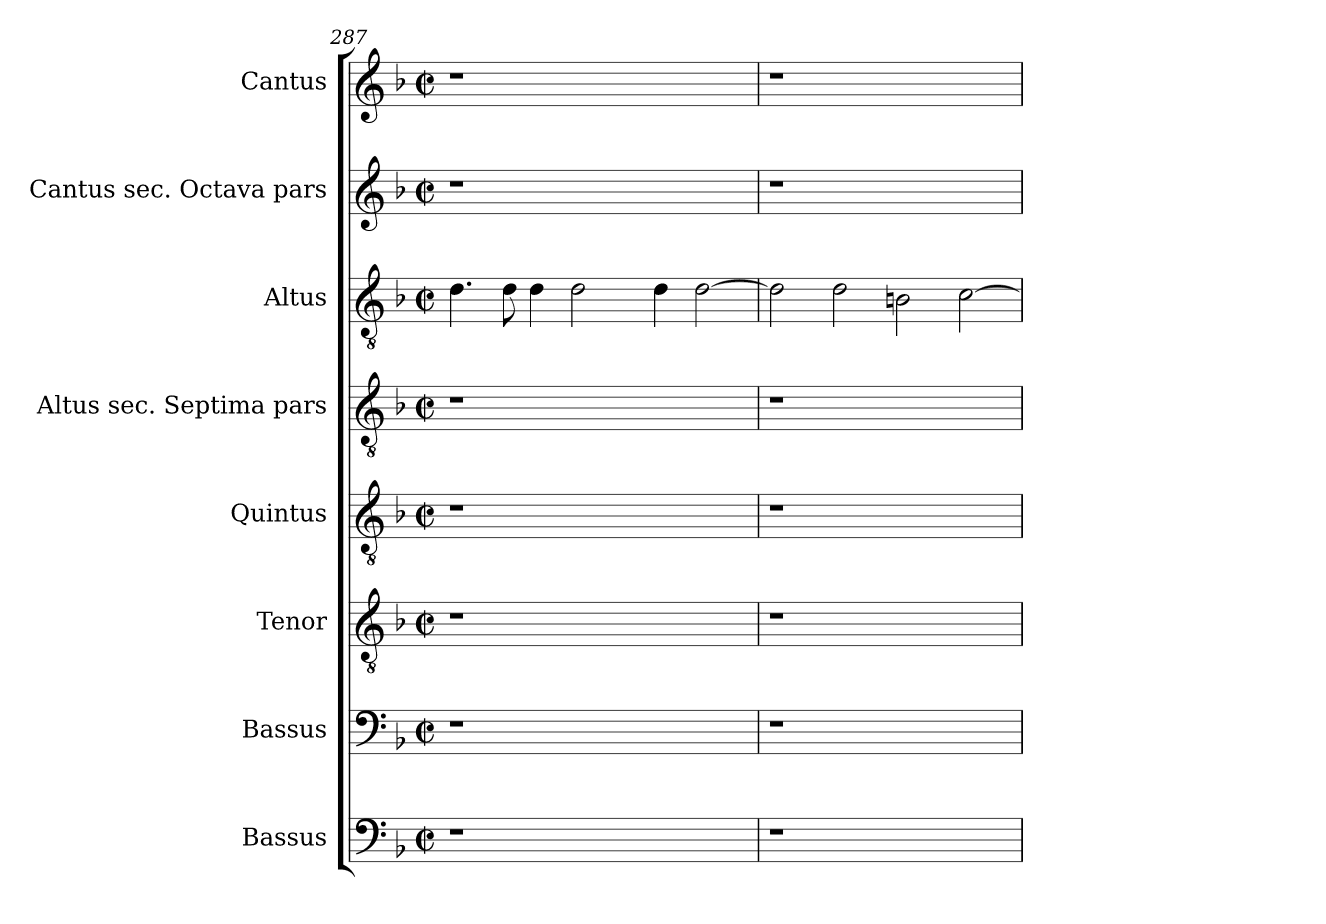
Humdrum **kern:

**kern	**kern	**kern	**kern	**kern	**kern	**kern	**kern
*part8	*part7	*part6	*part5	*part4	*part3	*part2	*part1
*staff8	*staff7	*staff6	*staff5	*staff4	*staff3	*staff2	*staff1
*I"Bassus	*I"Bassus	*I"Tenor	*I"Quintus	*I"Altus sec. Septima pars	*I"Altus	*I"Cantus sec. Octava pars	*I"Cantus
*	*I'Bassus	*I'Tenor	*I'Quintus	*	*I'Altus	*	*I'Cantus
*clefF4	*clefF4	*clefGv2	*clefGv2	*clefGv2	*clefGv2	*clefG2	*clefG2
*k[b-]	*k[b-]	*k[b-]	*k[b-]	*k[b-]	*k[b-]	*k[b-]	*k[b-]
*F:	*F:	*F:	*F:	*F:	*F:	*F:	*F:
*M2/2	*M2/2	*M2/2	*M2/2	*M2/2	*M2/2	*M2/2	*M2/2
*met(c|)	*met(c|)	*met(c|)	*met(c|)	*met(c|)	*met(c|)	*met(c|)	*met(c|)
=287	=287	=287	=287	=287	=287	=287	=287
1r	1r	1r	1r	1r	4.d\	1r	1r
.	.	.	.	.	8d\	.	.
.	.	.	.	.	4d\	.	.
.	.	.	.	.	2d\	.	.
1ryy	1ryy	1ryy	1ryy	1ryy	.	1ryy	1ryy
.	.	.	.	.	4d\	.	.
.	.	.	.	.	[>2d\	.	.
=288	=288	=288	=288	=288	=288	=288	=288
1r	1r	1r	1r	1r	2d\]	1r	1r
.	.	.	.	.	2d\	.	.
1ryy	1ryy	1ryy	1ryy	1ryy	2Bn\	1ryy	1ryy
.	.	.	.	.	[>2c\	.	.
=	=	=	=	=	=	=	=
*-	*-	*-	*-	*-	*-	*-	*-
